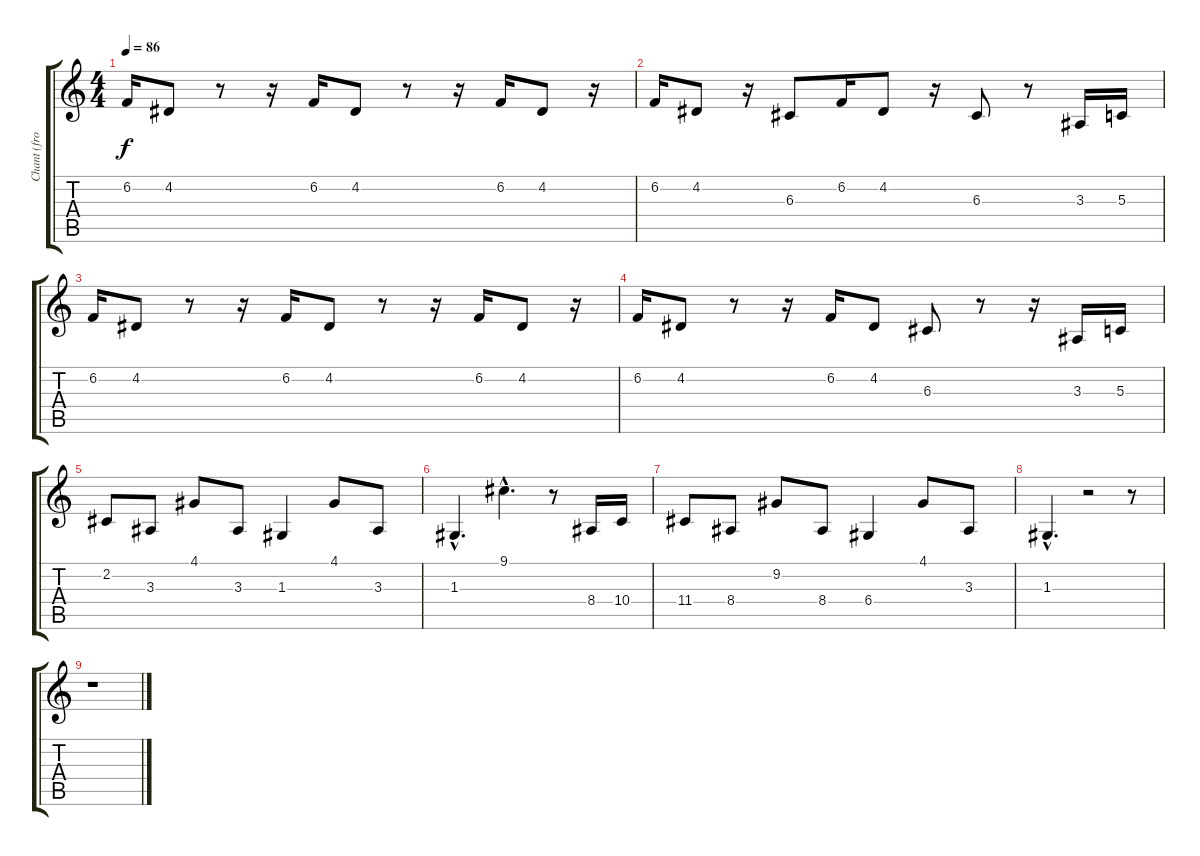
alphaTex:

\track ("Chant (from MIDI)" "Chant (fro") {instrument trumpet}
\staff {score tabs}
\tuning (E4 B3 G3 D3 A2 E2) {hide}
\ts (4 4)
\tempo 86
\clef g2
\ks c
6.2.16{dy f} 4.2.8 r.8 r.16 6.2.16 4.2.8 r.8 r.16 6.2.16 4.2.8 r.16 |
6.2.16 4.2.8 r.16 6.3.8 6.2.16 4.2.8 r.16 6.3.8 r.8 3.3.16 5.3.16 |
6.2.16 4.2.8 r.8 r.16 6.2.16 4.2.8 r.8 r.16 6.2.16 4.2.8 r.16 |
6.2.16 4.2.8 r.8 r.16 6.2.16 4.2.8 6.3.8 r.8 r.16 3.3.16 5.3.16 |
2.2.8 3.3.8 4.1.8 3.3.8 1.3.4 4.1.8 3.3.8 |
1.3{hac}.4{d} 9.1{hac}.4{d} r.8 8.4.16 10.4.16 |
11.4.8 8.4.8 9.2.8 8.4.8 6.4.4 4.1.8 3.3.8 |
1.3{hac}.4{d} r.2 r.8 |
r.1
